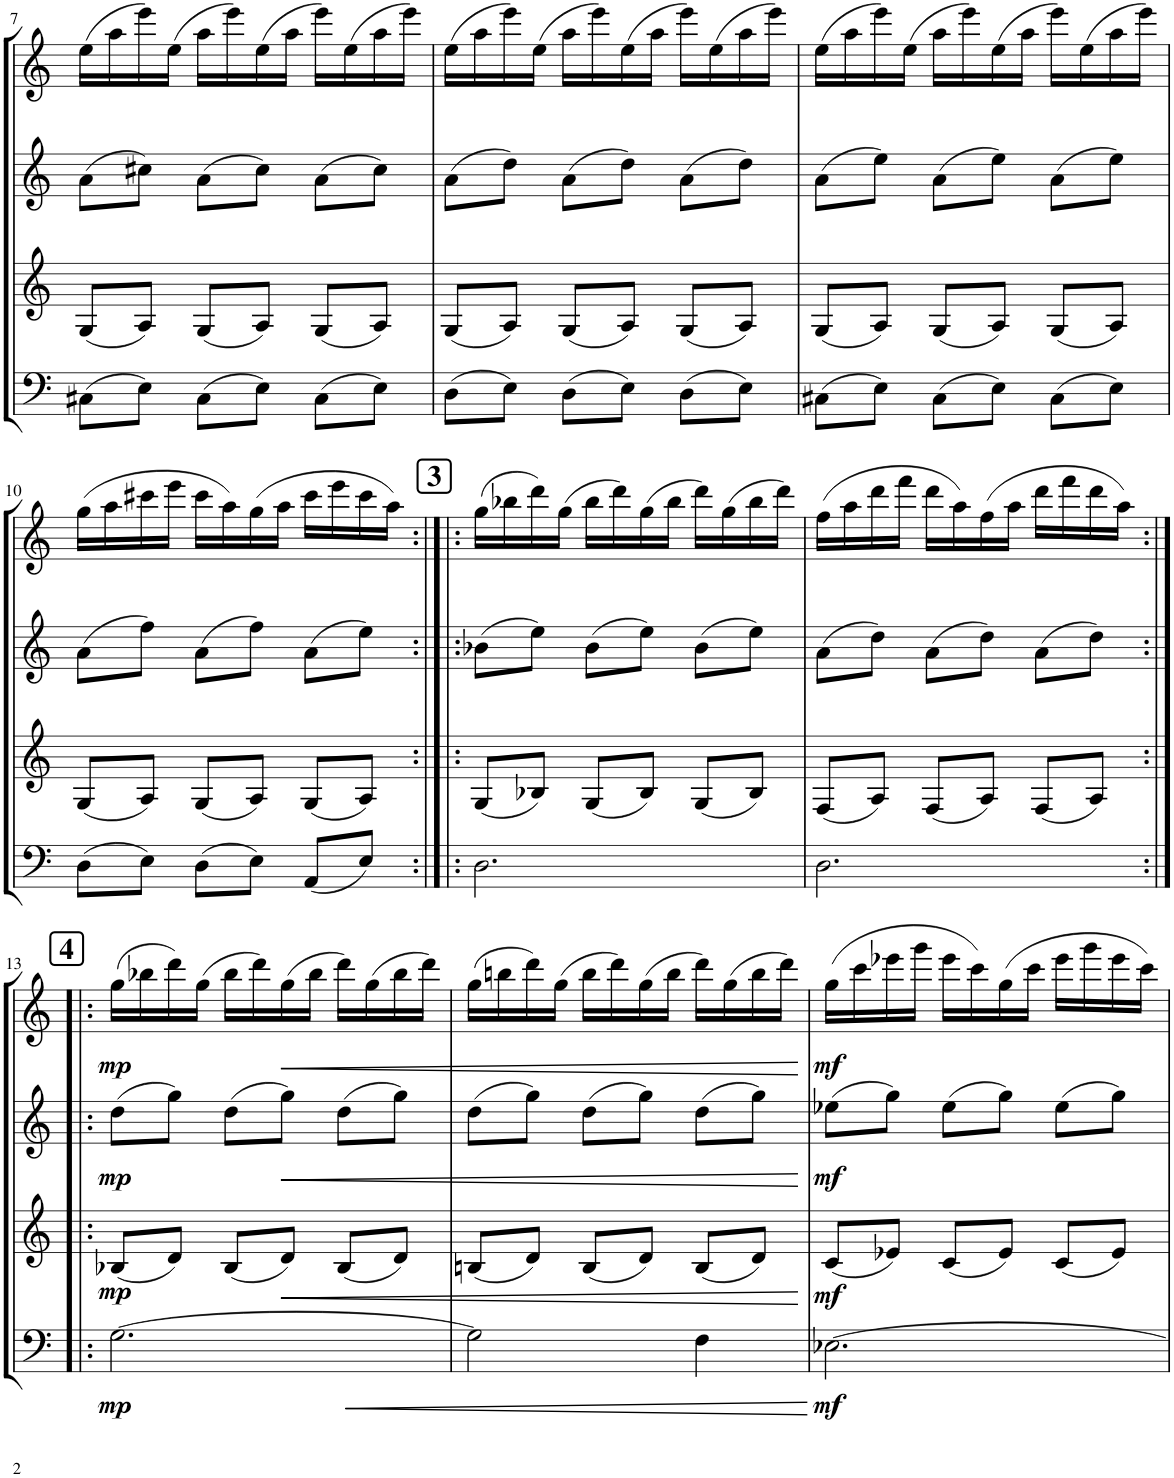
**kern	**dynam	**kern	**dynam	**kern	**dynam	**kern	**dynam
*part4	*part4	*part3	*part3	*part2	*part2	*part1	*part1
*staff4	*staff4	*staff3	*staff3	*staff2	*staff2	*staff1	*staff1
*I"Bassoon	*	*I"Bb Clarinet	*	*I"Oboe	*	*I"Flute	*
*I'Bsn	*	*I'Cl	*	*I'Ob	*	*I'Fl	*
!!LO:PB:g=z
*clefF4	*	*clefG2	*	*clefG2	*	*clefG2	*
*	*	*ITrd1c2	*	*	*	*	*
*k[]	*	*k[]	*	*k[]	*	*k[]	*
*M3/4	*	*M3/4	*	*M3/4	*	*M3/4	*
=7	=7	=7	=7	=7	=7	=7	=7
(8C#X\L	.	(8G/L	.	(8a\L	.	(16ee\LL	.
.	.	.	.	.	.	16aa\	.
8E\J)	.	8A/J)	.	8cc#X\J)	.	16eee\)	.
.	.	.	.	.	.	(16ee\JJ	.
(8C#\L	.	(8G/L	.	(8a\L	.	16aa\LL	.
.	.	.	.	.	.	16eee\)	.
8E\J)	.	8A/J)	.	8cc#\J)	.	(16ee\	.
.	.	.	.	.	.	16aa\JJ	.
(8C#\L	.	(8G/L	.	(8a\L	.	16eee\LL)	.
.	.	.	.	.	.	(16ee\	.
8E\J)	.	8A/J)	.	8cc#\J)	.	16aa\	.
.	.	.	.	.	.	16eee\JJ)	.
=8	=8	=8	=8	=8	=8	=8	=8
(8D\L	.	(8G/L	.	(8a\L	.	(16ee\LL	.
.	.	.	.	.	.	16aa\	.
8E\J)	.	8A/J)	.	8dd\J)	.	16eee\)	.
.	.	.	.	.	.	(16ee\JJ	.
(8D\L	.	(8G/L	.	(8a\L	.	16aa\LL	.
.	.	.	.	.	.	16eee\)	.
8E\J)	.	8A/J)	.	8dd\J)	.	(16ee\	.
.	.	.	.	.	.	16aa\JJ	.
(8D\L	.	(8G/L	.	(8a\L	.	16eee\LL)	.
.	.	.	.	.	.	(16ee\	.
8E\J)	.	8A/J)	.	8dd\J)	.	16aa\	.
.	.	.	.	.	.	16eee\JJ)	.
=9	=9	=9	=9	=9	=9	=9	=9
(8C#X\L	.	(8G/L	.	(8a\L	.	(16ee\LL	.
.	.	.	.	.	.	16aa\	.
8E\J)	.	8A/J)	.	8ee\J)	.	16eee\)	.
.	.	.	.	.	.	(16ee\JJ	.
(8C#\L	.	(8G/L	.	(8a\L	.	16aa\LL	.
.	.	.	.	.	.	16eee\)	.
8E\J)	.	8A/J)	.	8ee\J)	.	(16ee\	.
.	.	.	.	.	.	16aa\JJ	.
(8C#\L	.	(8G/L	.	(8a\L	.	16eee\LL)	.
.	.	.	.	.	.	(16ee\	.
8E\J)	.	8A/J)	.	8ee\J)	.	16aa\	.
.	.	.	.	.	.	16eee\JJ)	.
!!LO:LB:g=z
=10	=10	=10	=10	=10	=10	=10	=10
(8D\L	.	(8G/L	.	(8a\L	.	(16gg\LL	.
.	.	.	.	.	.	16aa\	.
8E\J)	.	8A/J)	.	8ff\J)	.	16ccc#X\	.
.	.	.	.	.	.	16eee\JJ	.
(8D\L	.	(8G/L	.	(8a\L	.	16ccc#\LL	.
.	.	.	.	.	.	16aa\)	.
8E\J)	.	8A/J)	.	8ff\J)	.	(16gg\	.
.	.	.	.	.	.	16aa\JJ	.
(8AA/L	.	(8G/L	.	(8a\L	.	16ccc#\LL	.
.	.	.	.	.	.	16eee\	.
8E/J)	.	8A/J)	.	8ee\J)	.	16ccc#\	.
.	.	.	.	.	.	16aa\JJ)	.
!!LO:REH:place=s1:a:B:cj:fs=14:t=3
=11:|!|:	=11:|!|:	=11:|!|:	=11:|!|:	=11:|!|:	=11:|!|:	=11:|!|:	=11:|!|:
2.D\	.	(8G/L	.	(8b-X\L	.	(16gg\LL	.
.	.	.	.	.	.	16bb-X\	.
.	.	8B-X/J)	.	8ee\J)	.	16ddd\)	.
.	.	.	.	.	.	(16gg\JJ	.
.	.	(8G/L	.	(8b-\L	.	16bb-\LL	.
.	.	.	.	.	.	16ddd\)	.
.	.	8B-/J)	.	8ee\J)	.	(16gg\	.
.	.	.	.	.	.	16bb-\JJ	.
.	.	(8G/L	.	(8b-\L	.	16ddd\LL)	.
.	.	.	.	.	.	(16gg\	.
.	.	8B-/J)	.	8ee\J)	.	16bb-\	.
.	.	.	.	.	.	16ddd\JJ)	.
=12	=12	=12	=12	=12	=12	=12	=12
2.D\	.	(8F/L	.	(8a\L	.	(16ff\LL	.
.	.	.	.	.	.	16aa\	.
.	.	8A/J)	.	8dd\J)	.	16ddd\	.
.	.	.	.	.	.	16fff\JJ	.
.	.	(8F/L	.	(8a\L	.	16ddd\LL	.
.	.	.	.	.	.	16aa\)	.
.	.	8A/J)	.	8dd\J)	.	(16ff\	.
.	.	.	.	.	.	16aa\JJ	.
.	.	(8F/L	.	(8a\L	.	16ddd\LL	.
.	.	.	.	.	.	16fff\	.
.	.	8A/J)	.	8dd\J)	.	16ddd\	.
.	.	.	.	.	.	16aa\JJ)	.
!!LO:LB:g=z
!!LO:REH:place=s1:a:B:cj:fs=14:t=4
=13:|!|:	=13:|!|:	=13:|!|:	=13:|!|:	=13:|!|:	=13:|!|:	=13:|!|:	=13:|!|:
!	!LO:DY:b	!	!LO:DY:b	!	!LO:DY:b	!	!LO:DY:b
[2.G\	mp	(8B-X/L	mp	(8dd\L	mp	(16gg\LL	mp
.	.	.	.	.	.	16bb-X\	.
.	.	8d/J)	.	8gg\J)	.	16ddd\)	.
.	.	.	.	.	.	(16gg\JJ	.
.	.	(8B-/L	.	(8dd\L	.	16bb-\LL	.
.	.	.	.	.	.	16ddd\)	.
!	!	!	!LO:HP:b	!	!LO:HP:b	!	!LO:HP:b
.	.	8d/J)	<	8gg\J)	<	(16gg\	<
.	.	.	.	.	.	16bb-\JJ	.
.	.	(8B-/L	.	(8dd\L	.	16ddd\LL)	.
.	.	.	.	.	.	(16gg\	.
.	.	8d/J)	.	8gg\J)	.	16bb-\	.
.	.	.	.	.	.	16ddd\JJ)	.
=14	=14	=14	=14	=14	=14	=14	=14
!	!LO:HP:b	!	!	!	!	!	!
2G\]	<	(8Bn/L	.	(8dd\L	.	(16gg\LL	.
.	.	.	.	.	.	16bbn\	.
.	.	8d/J)	.	8gg\J)	.	16ddd\)	.
.	.	.	.	.	.	(16gg\JJ	.
.	.	(8B/L	.	(8dd\L	.	16bb\LL	.
.	.	.	.	.	.	16ddd\)	.
.	.	8d/J)	.	8gg\J)	.	(16gg\	.
.	.	.	.	.	.	16bb\JJ	.
4F\	.	(8B/L	.	(8dd\L	.	16ddd\LL)	.
.	.	.	.	.	.	(16gg\	.
.	.	8d/J)	.	8gg\J)	.	16bb\	.
.	.	.	.	.	.	16ddd\JJ)	.
.	[	.	[	.	[	.	[
=15	=15	=15	=15	=15	=15	=15	=15
!	!LO:DY:b	!	!LO:DY:b	!	!LO:DY:b	!	!LO:DY:b
[2.E-X\	mf	(8c/L	mf	(8ee-X\L	mf	(16gg\LL	mf
.	.	.	.	.	.	16ccc\	.
.	.	8e-X/J)	.	8gg\J)	.	16eee-X\	.
.	.	.	.	.	.	16ggg\JJ	.
.	.	(8c/L	.	(8ee-\L	.	16eee-\LL	.
.	.	.	.	.	.	16ccc\)	.
.	.	8e-/J)	.	8gg\J)	.	(16gg\	.
.	.	.	.	.	.	16ccc\JJ	.
.	.	(8c/L	.	(8ee-\L	.	16eee-\LL	.
.	.	.	.	.	.	16ggg\	.
.	.	8e-/J)	.	8gg\J)	.	16eee-\	.
.	.	.	.	.	.	16ccc\JJ)	.
=	=	=	=	=	=	=	=
*-	*-	*-	*-	*-	*-	*-	*-
